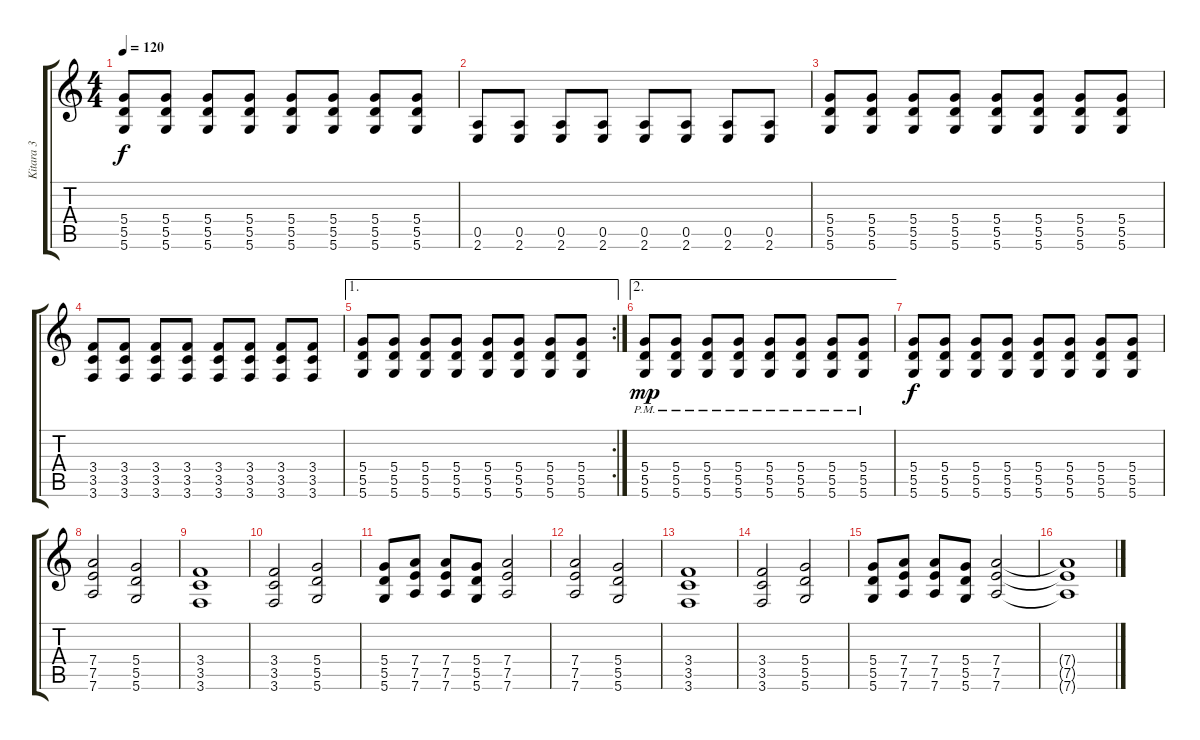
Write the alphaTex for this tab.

\track ("Kitara 3" "Kitara 3") {instrument distortionguitar}
\staff {score tabs}
\tuning (E4 B3 G3 D3 A2 D2) {hide}
\ts (4 4)
\tempo 120
\clef g2
\ks c
(5.4 5.5 5.6).8{dy f} (5.4 5.5 5.6).8 (5.4 5.5 5.6).8 (5.4 5.5 5.6).8 (5.4 5.5 5.6).8 (5.4 5.5 5.6).8 (5.4 5.5 5.6).8 (5.4 5.5 5.6).8 |
(0.5 2.6).8 (0.5 2.6).8 (0.5 2.6).8 (0.5 2.6).8 (0.5 2.6).8 (0.5 2.6).8 (0.5 2.6).8 (0.5 2.6).8 |
(5.4 5.5 5.6).8 (5.4 5.5 5.6).8 (5.4 5.5 5.6).8 (5.4 5.5 5.6).8 (5.4 5.5 5.6).8 (5.4 5.5 5.6).8 (5.4 5.5 5.6).8 (5.4 5.5 5.6).8 |
(3.4 3.5 3.6).8 (3.4 3.5 3.6).8 (3.4 3.5 3.6).8 (3.4 3.5 3.6).8 (3.4 3.5 3.6).8 (3.4 3.5 3.6).8 (3.4 3.5 3.6).8 (3.4 3.5 3.6).8 |
\ae 1
\rc 2
(5.4 5.5 5.6).8 (5.4 5.5 5.6).8 (5.4 5.5 5.6).8 (5.4 5.5 5.6).8 (5.4 5.5 5.6).8 (5.4 5.5 5.6).8 (5.4 5.5 5.6).8 (5.4 5.5 5.6).8 |
\ae 2
(5.4{pm} 5.5{pm} 5.6{pm}).8{dy mp} (5.4{pm} 5.5{pm} 5.6{pm}).8 (5.4{pm} 5.5{pm} 5.6{pm}).8 (5.4{pm} 5.5{pm} 5.6{pm}).8 (5.4{pm} 5.5{pm} 5.6{pm}).8 (5.4{pm} 5.5{pm} 5.6{pm}).8 (5.4{pm} 5.5{pm} 5.6{pm}).8 (5.4{pm} 5.5{pm} 5.6{pm}).8 |
(5.4 5.5 5.6).8{dy f} (5.4 5.5 5.6).8 (5.4 5.5 5.6).8 (5.4 5.5 5.6).8 (5.4 5.5 5.6).8 (5.4 5.5 5.6).8 (5.4 5.5 5.6).8 (5.4 5.5 5.6).8 |
(7.4 7.5 7.6).2{balance 8} (5.4 5.5 5.6).2 |
(3.4 3.5 3.6).1 |
(3.4 3.5 3.6).2 (5.4 5.5 5.6).2 |
(5.4 5.5 5.6).8 (7.4 7.5 7.6).8 (7.4 7.5 7.6).8 (5.4 5.5 5.6).8 (7.4 7.5 7.6).2 |
(7.4 7.5 7.6).2 (5.4 5.5 5.6).2 |
(3.4 3.5 3.6).1 |
(3.4 3.5 3.6).2 (5.4 5.5 5.6).2 |
(5.4 5.5 5.6).8 (7.4 7.5 7.6).8 (7.4 7.5 7.6).8 (5.4 5.5 5.6).8 (7.4 7.5 7.6).2 |
(7.4{t} 7.5{t} 7.6{t}).1{volume 0}
